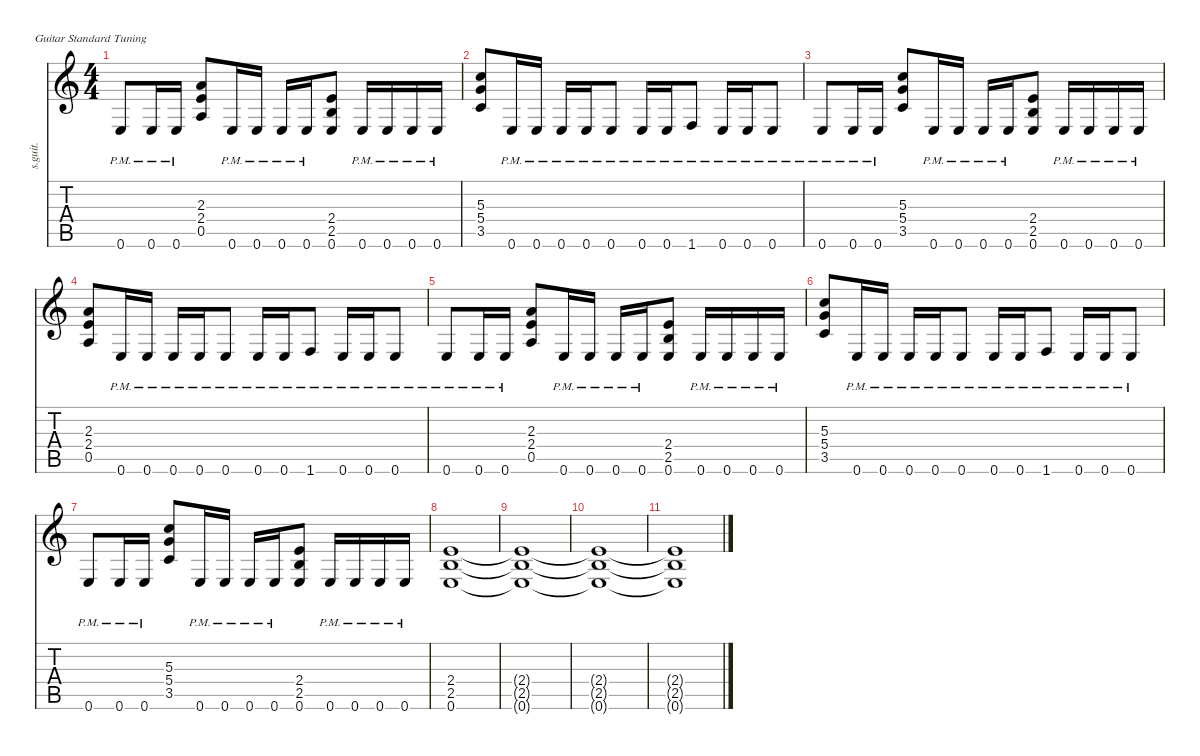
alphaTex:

\defaultSystemsLayout 4
\hideDynamics
\bracketExtendMode nobrackets
\track ("James Hetfield - Rhythm Guitar" "s.guit.") {instrument distortionguitar}
\staff {score tabs}
\tuning (E4 B3 G3 D3 A2 E2)
\ts (4 4)
\tempo (130 hide)
\clef g2
\ks c
0.6{pm}.8{lyrics (0 "") lyrics (1 "") lyrics (2 "") lyrics (3 "") lyrics (4 "") dy f} 0.6{pm}.16{lyrics (0 "") lyrics (1 "") lyrics (2 "") lyrics (3 "") lyrics (4 "")} 0.6{pm}.16{lyrics (0 "") lyrics (1 "") lyrics (2 "") lyrics (3 "") lyrics (4 "")} (2.3 2.4 0.5).8{lyrics (0 "") lyrics (1 "") lyrics (2 "") lyrics (3 "") lyrics (4 "")} 0.6{pm}.16{lyrics (0 "") lyrics (1 "") lyrics (2 "") lyrics (3 "") lyrics (4 "")} 0.6{pm}.16{lyrics (0 "") lyrics (1 "") lyrics (2 "") lyrics (3 "") lyrics (4 "")} 0.6{pm}.16{lyrics (0 "") lyrics (1 "") lyrics (2 "") lyrics (3 "") lyrics (4 "")} 0.6{pm}.16{lyrics (0 "") lyrics (1 "") lyrics (2 "") lyrics (3 "") lyrics (4 "")} (2.4 2.5 0.6).8{lyrics (0 "") lyrics (1 "") lyrics (2 "") lyrics (3 "") lyrics (4 "")} 0.6{pm}.16{lyrics (0 "") lyrics (1 "") lyrics (2 "") lyrics (3 "") lyrics (4 "")} 0.6{pm}.16{lyrics (0 "") lyrics (1 "") lyrics (2 "") lyrics (3 "") lyrics (4 "")} 0.6{pm}.16{lyrics (0 "") lyrics (1 "") lyrics (2 "") lyrics (3 "") lyrics (4 "")} 0.6{pm}.16{lyrics (0 "") lyrics (1 "") lyrics (2 "") lyrics (3 "") lyrics (4 "")} |
(5.3 5.4 3.5).8{lyrics (0 "") lyrics (1 "") lyrics (2 "") lyrics (3 "") lyrics (4 "")} 0.6{pm}.16{lyrics (0 "") lyrics (1 "") lyrics (2 "") lyrics (3 "") lyrics (4 "")} 0.6{pm}.16{lyrics (0 "") lyrics (1 "") lyrics (2 "") lyrics (3 "") lyrics (4 "")} 0.6{pm}.16{lyrics (0 "") lyrics (1 "") lyrics (2 "") lyrics (3 "") lyrics (4 "")} 0.6{pm}.16{lyrics (0 "") lyrics (1 "") lyrics (2 "") lyrics (3 "") lyrics (4 "")} 0.6{pm}.8{lyrics (0 "") lyrics (1 "") lyrics (2 "") lyrics (3 "") lyrics (4 "")} 0.6{pm}.16{lyrics (0 "") lyrics (1 "") lyrics (2 "") lyrics (3 "") lyrics (4 "")} 0.6{pm}.16{lyrics (0 "") lyrics (1 "") lyrics (2 "") lyrics (3 "") lyrics (4 "")} 1.6{pm}.8{lyrics (0 "") lyrics (1 "") lyrics (2 "") lyrics (3 "") lyrics (4 "")} 0.6{pm}.16{lyrics (0 "") lyrics (1 "") lyrics (2 "") lyrics (3 "") lyrics (4 "")} 0.6{pm}.16{lyrics (0 "") lyrics (1 "") lyrics (2 "") lyrics (3 "") lyrics (4 "")} 0.6{pm}.8{lyrics (0 "") lyrics (1 "") lyrics (2 "") lyrics (3 "") lyrics (4 "")} |
0.6{pm}.8{lyrics (0 "") lyrics (1 "") lyrics (2 "") lyrics (3 "") lyrics (4 "")} 0.6{pm}.16{lyrics (0 "") lyrics (1 "") lyrics (2 "") lyrics (3 "") lyrics (4 "")} 0.6{pm}.16{lyrics (0 "") lyrics (1 "") lyrics (2 "") lyrics (3 "") lyrics (4 "")} (5.3 5.4 3.5).8{lyrics (0 "") lyrics (1 "") lyrics (2 "") lyrics (3 "") lyrics (4 "")} 0.6{pm}.16{lyrics (0 "") lyrics (1 "") lyrics (2 "") lyrics (3 "") lyrics (4 "")} 0.6{pm}.16{lyrics (0 "") lyrics (1 "") lyrics (2 "") lyrics (3 "") lyrics (4 "")} 0.6{pm}.16{lyrics (0 "") lyrics (1 "") lyrics (2 "") lyrics (3 "") lyrics (4 "")} 0.6{pm}.16{lyrics (0 "") lyrics (1 "") lyrics (2 "") lyrics (3 "") lyrics (4 "")} (2.4 2.5 0.6).8{lyrics (0 "") lyrics (1 "") lyrics (2 "") lyrics (3 "") lyrics (4 "")} 0.6{pm}.16{lyrics (0 "") lyrics (1 "") lyrics (2 "") lyrics (3 "") lyrics (4 "")} 0.6{pm}.16{lyrics (0 "") lyrics (1 "") lyrics (2 "") lyrics (3 "") lyrics (4 "")} 0.6{pm}.16{lyrics (0 "") lyrics (1 "") lyrics (2 "") lyrics (3 "") lyrics (4 "")} 0.6{pm}.16{lyrics (0 "") lyrics (1 "") lyrics (2 "") lyrics (3 "") lyrics (4 "")} |
(2.3 2.4 0.5).8{lyrics (0 "") lyrics (1 "") lyrics (2 "") lyrics (3 "") lyrics (4 "")} 0.6{pm}.16{lyrics (0 "") lyrics (1 "") lyrics (2 "") lyrics (3 "") lyrics (4 "")} 0.6{pm}.16{lyrics (0 "") lyrics (1 "") lyrics (2 "") lyrics (3 "") lyrics (4 "")} 0.6{pm}.16{lyrics (0 "") lyrics (1 "") lyrics (2 "") lyrics (3 "") lyrics (4 "")} 0.6{pm}.16{lyrics (0 "") lyrics (1 "") lyrics (2 "") lyrics (3 "") lyrics (4 "")} 0.6{pm}.8{lyrics (0 "") lyrics (1 "") lyrics (2 "") lyrics (3 "") lyrics (4 "")} 0.6{pm}.16{lyrics (0 "") lyrics (1 "") lyrics (2 "") lyrics (3 "") lyrics (4 "")} 0.6{pm}.16{lyrics (0 "") lyrics (1 "") lyrics (2 "") lyrics (3 "") lyrics (4 "")} 1.6{pm}.8{lyrics (0 "") lyrics (1 "") lyrics (2 "") lyrics (3 "") lyrics (4 "")} 0.6{pm}.16{lyrics (0 "") lyrics (1 "") lyrics (2 "") lyrics (3 "") lyrics (4 "")} 0.6{pm}.16{lyrics (0 "") lyrics (1 "") lyrics (2 "") lyrics (3 "") lyrics (4 "")} 0.6{pm}.8{lyrics (0 "") lyrics (1 "") lyrics (2 "") lyrics (3 "") lyrics (4 "")} |
0.6{pm}.8{lyrics (0 "") lyrics (1 "") lyrics (2 "") lyrics (3 "") lyrics (4 "")} 0.6{pm}.16{lyrics (0 "") lyrics (1 "") lyrics (2 "") lyrics (3 "") lyrics (4 "")} 0.6{pm}.16{lyrics (0 "") lyrics (1 "") lyrics (2 "") lyrics (3 "") lyrics (4 "")} (2.3 2.4 0.5).8{lyrics (0 "") lyrics (1 "") lyrics (2 "") lyrics (3 "") lyrics (4 "")} 0.6{pm}.16{lyrics (0 "") lyrics (1 "") lyrics (2 "") lyrics (3 "") lyrics (4 "")} 0.6{pm}.16{lyrics (0 "") lyrics (1 "") lyrics (2 "") lyrics (3 "") lyrics (4 "")} 0.6{pm}.16{lyrics (0 "") lyrics (1 "") lyrics (2 "") lyrics (3 "") lyrics (4 "")} 0.6{pm}.16{lyrics (0 "") lyrics (1 "") lyrics (2 "") lyrics (3 "") lyrics (4 "")} (2.4 2.5 0.6).8{lyrics (0 "") lyrics (1 "") lyrics (2 "") lyrics (3 "") lyrics (4 "")} 0.6{pm}.16{lyrics (0 "") lyrics (1 "") lyrics (2 "") lyrics (3 "") lyrics (4 "")} 0.6{pm}.16{lyrics (0 "") lyrics (1 "") lyrics (2 "") lyrics (3 "") lyrics (4 "")} 0.6{pm}.16{lyrics (0 "") lyrics (1 "") lyrics (2 "") lyrics (3 "") lyrics (4 "")} 0.6{pm}.16{lyrics (0 "") lyrics (1 "") lyrics (2 "") lyrics (3 "") lyrics (4 "")} |
(5.3 5.4 3.5).8{lyrics (0 "") lyrics (1 "") lyrics (2 "") lyrics (3 "") lyrics (4 "")} 0.6{pm}.16{lyrics (0 "") lyrics (1 "") lyrics (2 "") lyrics (3 "") lyrics (4 "")} 0.6{pm}.16{lyrics (0 "") lyrics (1 "") lyrics (2 "") lyrics (3 "") lyrics (4 "")} 0.6{pm}.16{lyrics (0 "") lyrics (1 "") lyrics (2 "") lyrics (3 "") lyrics (4 "")} 0.6{pm}.16{lyrics (0 "") lyrics (1 "") lyrics (2 "") lyrics (3 "") lyrics (4 "")} 0.6{pm}.8{lyrics (0 "") lyrics (1 "") lyrics (2 "") lyrics (3 "") lyrics (4 "")} 0.6{pm}.16{lyrics (0 "") lyrics (1 "") lyrics (2 "") lyrics (3 "") lyrics (4 "")} 0.6{pm}.16{lyrics (0 "") lyrics (1 "") lyrics (2 "") lyrics (3 "") lyrics (4 "")} 1.6{pm}.8{lyrics (0 "") lyrics (1 "") lyrics (2 "") lyrics (3 "") lyrics (4 "")} 0.6{pm}.16{lyrics (0 "") lyrics (1 "") lyrics (2 "") lyrics (3 "") lyrics (4 "")} 0.6{pm}.16{lyrics (0 "") lyrics (1 "") lyrics (2 "") lyrics (3 "") lyrics (4 "")} 0.6{pm}.8{lyrics (0 "") lyrics (1 "") lyrics (2 "") lyrics (3 "") lyrics (4 "")} |
0.6{pm}.8{lyrics (0 "") lyrics (1 "") lyrics (2 "") lyrics (3 "") lyrics (4 "")} 0.6{pm}.16{lyrics (0 "") lyrics (1 "") lyrics (2 "") lyrics (3 "") lyrics (4 "")} 0.6{pm}.16{lyrics (0 "") lyrics (1 "") lyrics (2 "") lyrics (3 "") lyrics (4 "")} (5.3 5.4 3.5).8{lyrics (0 "") lyrics (1 "") lyrics (2 "") lyrics (3 "") lyrics (4 "")} 0.6{pm}.16{lyrics (0 "") lyrics (1 "") lyrics (2 "") lyrics (3 "") lyrics (4 "")} 0.6{pm}.16{lyrics (0 "") lyrics (1 "") lyrics (2 "") lyrics (3 "") lyrics (4 "")} 0.6{pm}.16{lyrics (0 "") lyrics (1 "") lyrics (2 "") lyrics (3 "") lyrics (4 "")} 0.6{pm}.16{lyrics (0 "") lyrics (1 "") lyrics (2 "") lyrics (3 "") lyrics (4 "")} (2.4 2.5 0.6).8{lyrics (0 "") lyrics (1 "") lyrics (2 "") lyrics (3 "") lyrics (4 "")} 0.6{pm}.16{lyrics (0 "") lyrics (1 "") lyrics (2 "") lyrics (3 "") lyrics (4 "")} 0.6{pm}.16{lyrics (0 "") lyrics (1 "") lyrics (2 "") lyrics (3 "") lyrics (4 "")} 0.6{pm}.16{lyrics (0 "") lyrics (1 "") lyrics (2 "") lyrics (3 "") lyrics (4 "")} 0.6{pm}.16{lyrics (0 "") lyrics (1 "") lyrics (2 "") lyrics (3 "") lyrics (4 "")} |
(2.4 2.5 0.6).1{lyrics (0 "") lyrics (1 "") lyrics (2 "") lyrics (3 "") lyrics (4 "")} |
(2.4{t} 2.5{t} 0.6{t}).1{lyrics (0 "") lyrics (1 "") lyrics (2 "") lyrics (3 "") lyrics (4 "")} |
(2.4{t} 2.5{t} 0.6{t}).1{lyrics (0 "") lyrics (1 "") lyrics (2 "") lyrics (3 "") lyrics (4 "")} |
(2.4{t} 2.5{t} 0.6{t}).1{lyrics (0 "") lyrics (1 "") lyrics (2 "") lyrics (3 "") lyrics (4 "")}
